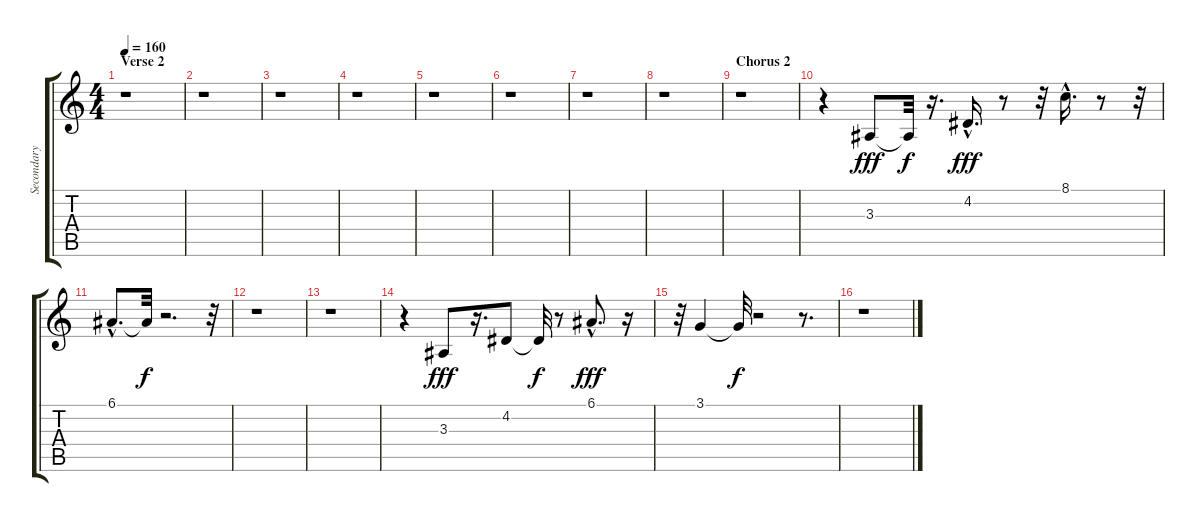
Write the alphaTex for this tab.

\track ("Secondary Keyboard Melody" "Secondary ") {instrument lead2sawtooth}
\staff {score tabs}
\tuning (E4 B3 G3 D3 A2 E2) {hide}
\ts (4 4)
\section ("" "Verse 2")
\tempo 160
\clef g2
\ks c
r.1{dy f} |
r.1 |
r.1 |
r.1 |
r.1 |
r.1 |
r.1 |
r.1 |
\section ("" "Chorus 2")
r.1 |
r.4{instrument sitar} 3.3.8{dy fff} 3.3{t}.32{dy f} r.16{d} 4.2{hac}.16{d dy fff} r.8 r.32 8.1{hac}.16{d} r.8 r.32 |
6.1{hac}.8{d} 6.1{t}.32{dy f} r.2{d} r.32 |
r.1 |
r.1 |
r.4 3.3.8{dy fff} r.16{d} 4.2.8 4.2{t}.32{dy f} r.8 6.1{hac}.8{d dy fff} r.16 |
r.32 3.1.4 3.1{t}.32{dy f} r.2 r.8{d instrument sitar} |
r.1{instrument lead2sawtooth}
